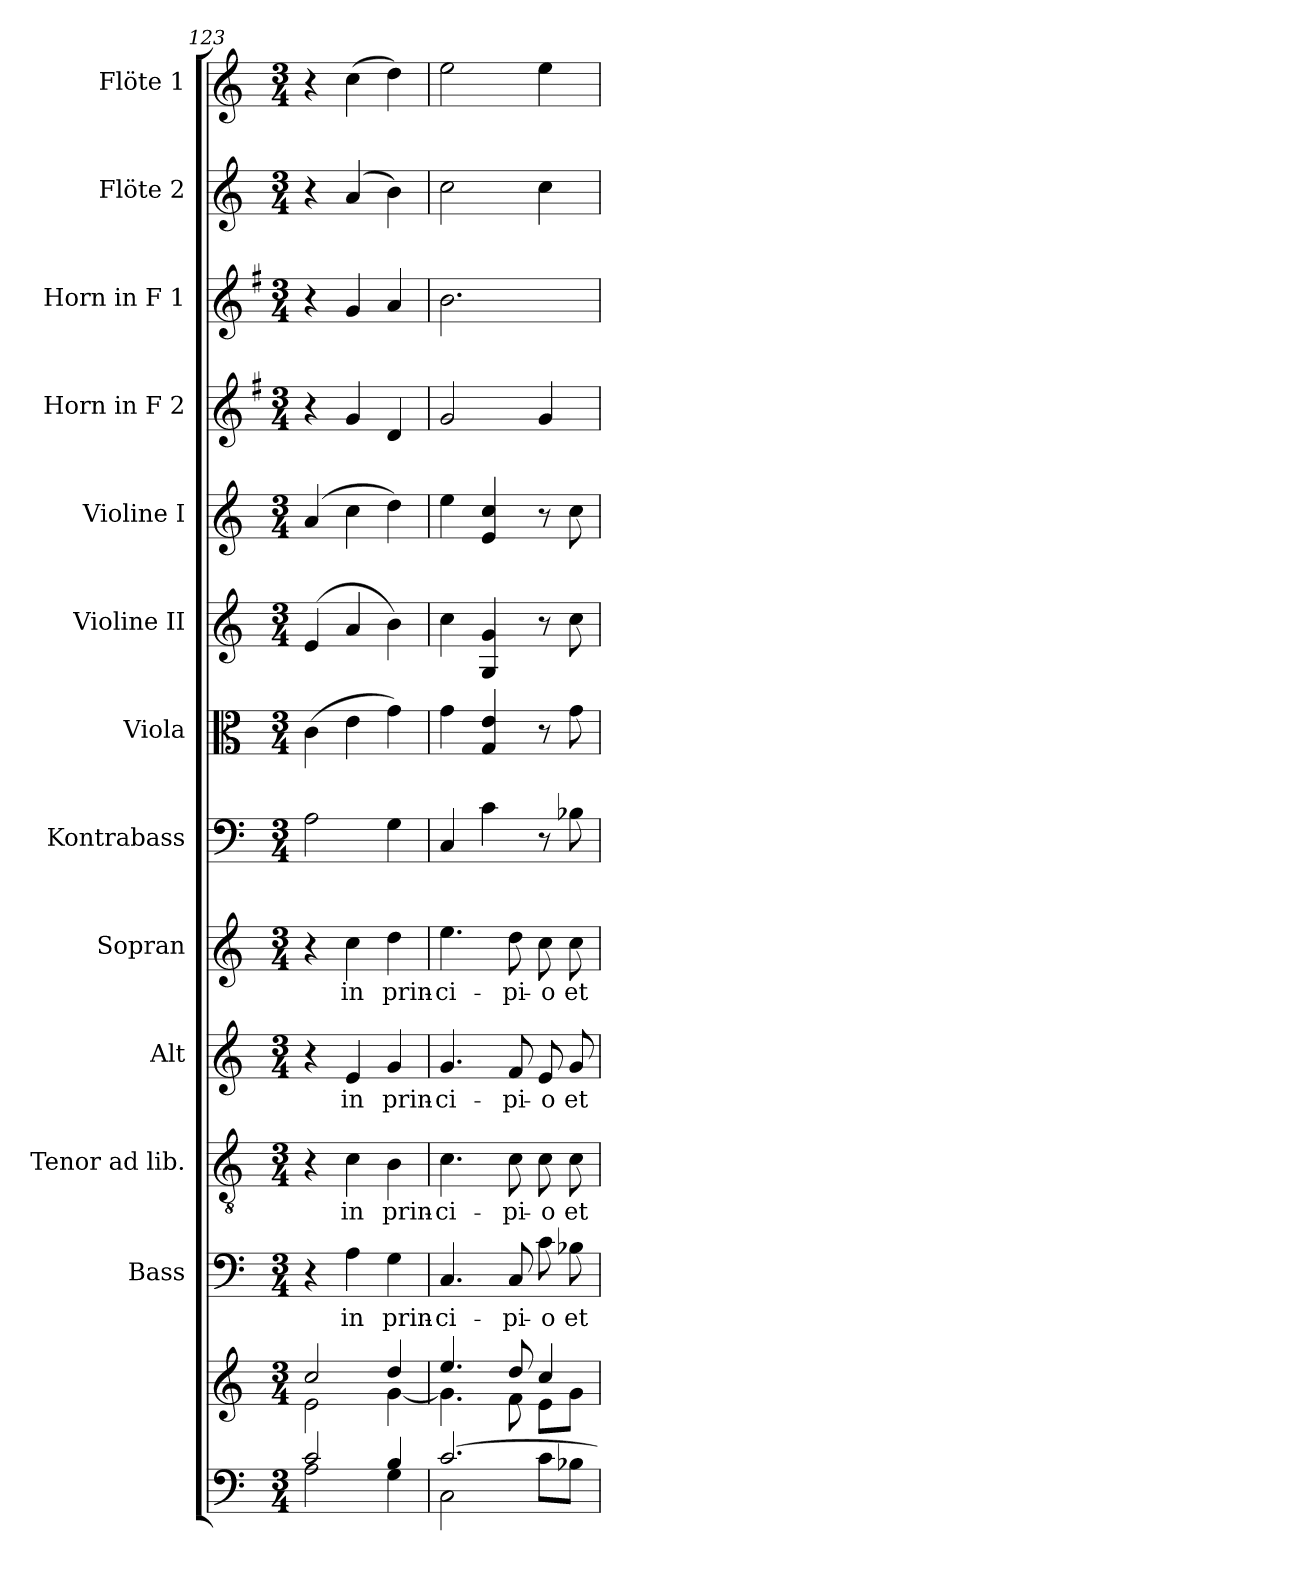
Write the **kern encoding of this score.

**kern	**kern	**kern	**text	**kern	**text	**kern	**text	**kern	**text	**kern	**kern	**kern	**kern	**kern	**kern	**kern	**kern
*part13	*part13	*part12	*part12	*part11	*part11	*part10	*part10	*part9	*part9	*part8	*part7	*part6	*part5	*part4	*part3	*part2	*part1
*staff14	*staff13	*staff12	*staff12	*staff11	*staff11	*staff10	*staff10	*staff9	*staff9	*staff8	*staff7	*staff6	*staff5	*staff4	*staff3	*staff2	*staff1
*	*	*I"Bass	*	*I"Tenor ad lib.	*	*I"Alt	*	*I"Sopran	*	*I"Kontrabass	*I"Viola	*I"Violine II	*I"Violine I	*I"Horn in F 2	*I"Horn in F 1	*I"Flöte 2	*I"Flöte 1
*	*	*I'B.	*	*I'T.	*	*I'A.	*	*I'S.	*	*I'Kb.	*I'Vla.	*I'Vl. II	*I'Vl. I	*	*	*I'Fl. 2	*I'Fl. 1
*clefF4	*clefG2	*clefF4	*	*clefGv2	*	*clefG2	*	*clefG2	*	*clefF4	*clefC3	*clefG2	*clefG2	*clefG2	*clefG2	*clefG2	*clefG2
*	*	*	*	*	*	*	*	*	*	*ITrd7c12	*	*	*	*ITrd4c7	*ITrd4c7	*	*
*k[]	*k[]	*k[]	*	*k[]	*	*k[]	*	*k[]	*	*k[]	*k[]	*k[]	*k[]	*k[]	*k[]	*k[]	*k[]
*C:	*C:	*C:	*	*C:	*	*C:	*	*C:	*	*C:	*C:	*C:	*C:	*C:	*C:	*C:	*C:
*M3/4	*M3/4	*M3/4	*	*M3/4	*	*M3/4	*	*M3/4	*	*M3/4	*M3/4	*M3/4	*M3/4	*M3/4	*M3/4	*M3/4	*M3/4
=123	=123	=123	=123	=123	=123	=123	=123	=123	=123	=123	=123	=123	=123	=123	=123	=123	=123
*^	*^	*	*	*	*	*	*	*	*	*	*	*	*	*	*	*	*
2c/	2A\	2cc/	2e\	4r	.	4r	.	4r	.	4r	.	2AA\	(>4c\	(4e/	(4a/	4r	4r	4r	4r
!	!	!	!	!	!LO:LY:b	!	!LO:LY:b	!	!LO:LY:b	!	!LO:LY:b	!	!	!	!	!	!	!	!
.	.	.	.	4A\	in	4c\	in	4e/	in	4cc\	in	.	4e\	4a/	4cc\	4c/	4c/	(4a/	(>4cc\
!	!	!	!	!	!LO:LY:b	!	!LO:LY:b	!	!LO:LY:b	!	!LO:LY:b	!	!	!	!	!	!	!	!
4B/	4G\	4dd/	[<4g\	4G\	prin-	4B\	prin-	4g/	prin-	4dd\	prin-	4GG\	4g\)	4b\)	4dd\)	4G/	4d/	4b\)	4dd\)
=124	=124	=124	=124	=124	=124	=124	=124	=124	=124	=124	=124	=124	=124	=124	=124	=124	=124	=124	=124
!	!	!	!	!	!LO:LY:b	!	!LO:LY:b	!	!LO:LY:b	!	!LO:LY:b	!	!	!	!	!	!	!	!
[>2.c/	2C\	4.ee/	4.g\]	4.C/	-ci-	4.c\	-ci-	4.g/	-ci-	4.ee\	-ci-	4CC/	4g\	4cc\	4ee\	2c/	2.e\	2cc\	2ee\
.	.	.	.	.	.	.	.	.	.	.	.	4C\	4G/ 4e/	4G/ 4g/	4e/ 4cc/	.	.	.	.
!	!	!	!	!	!LO:LY:b	!	!LO:LY:b	!	!LO:LY:b	!	!LO:LY:b	!	!	!	!	!	!	!	!
.	.	8dd/	8f\	8C/	-pi-	8c\	-pi-	8f/	-pi-	8dd\	-pi-	.	.	.	.	.	.	.	.
!	!	!	!	!	!LO:LY:b	!	!LO:LY:b	!	!LO:LY:b	!	!LO:LY:b	!	!	!	!	!	!	!	!
.	8c\L	4cc/	8e\L	8c\	-o	8c\	-o	8e/	-o	8cc\	-o	8r	8r	8r	8r	4c/	.	4cc\	4ee\
!	!	!	!	!	!LO:LY:b	!	!LO:LY:b	!	!LO:LY:b	!	!LO:LY:b	!	!	!	!	!	!	!	!
.	8B-X\J	.	8g\J	8B-X\	et	8c\	et	8g/	et	8cc\	et	8BB-X\	8g\	8cc\	8cc\	.	.	.	.
*v	*v	*	*	*	*	*	*	*	*	*	*	*	*	*	*	*	*	*	*
*	*v	*v	*	*	*	*	*	*	*	*	*	*	*	*	*	*	*	*
=	=	=	=	=	=	=	=	=	=	=	=	=	=	=	=	=	=
*-	*-	*-	*-	*-	*-	*-	*-	*-	*-	*-	*-	*-	*-	*-	*-	*-	*-
